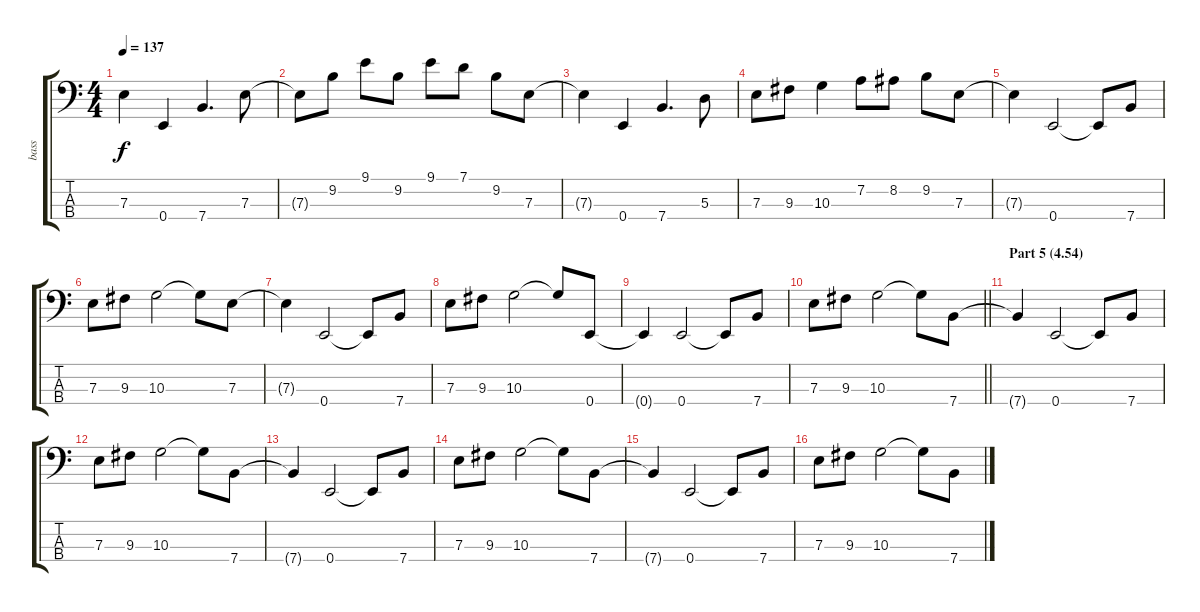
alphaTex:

\track ("bass" "bass") {instrument electricbasspick}
\staff {score tabs}
\tuning (G2 D2 A1 E1) {hide}
\ts (4 4)
\tempo 137
\clef f4
\ks c
7.3{t}.4{dy f} 0.4.4 7.4.4{d} 7.3.8 |
7.3{t}.8 9.2.8 9.1.8 9.2.8 9.1.8 7.1.8 9.2.8 7.3.8 |
7.3{t}.4 0.4.4 7.4.4{d} 5.3.8 |
7.3.8 9.3.8 10.3.4 7.2.8 8.2.8 9.2.8 7.3.8 |
7.3{t}.4 0.4.2 0.4{t}.8 7.4.8 |
7.3.8 9.3.8 10.3.2 10.3{t}.8 7.3.8 |
7.3{t}.4 0.4.2 0.4{t}.8 7.4.8 |
7.3.8 9.3.8 10.3.2 10.3{t}.8 0.4.8 |
0.4{t}.4 0.4.2 0.4{t}.8 7.4.8 |
\barLineRight lightlight
7.3.8 9.3.8 10.3.2 10.3{t}.8 7.4.8 |
\section ("" "Part 5 (4.54)")
7.4{t}.4 0.4.2 0.4{t}.8 7.4.8 |
7.3.8 9.3.8 10.3.2 10.3{t}.8 7.4.8 |
7.4{t}.4 0.4.2 0.4{t}.8 7.4.8 |
7.3.8 9.3.8 10.3.2 10.3{t}.8 7.4.8 |
7.4{t}.4 0.4.2 0.4{t}.8 7.4.8 |
7.3.8 9.3.8 10.3.2 10.3{t}.8 7.4.8
